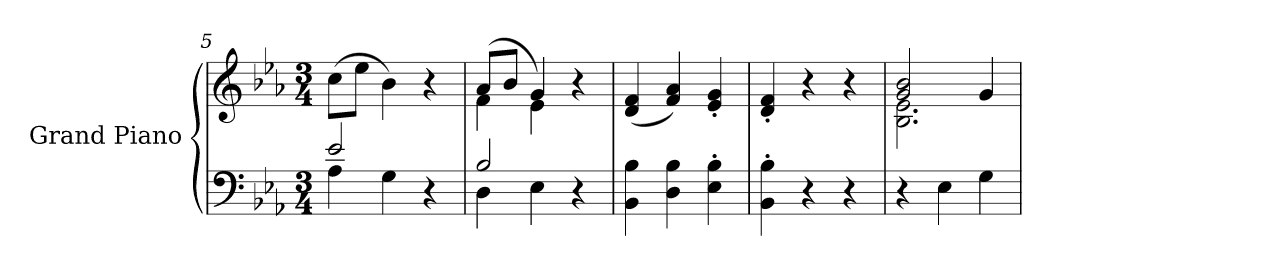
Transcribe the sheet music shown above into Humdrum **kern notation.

**kern	**kern
*part1	*part1
*staff2	*staff1
*I"Grand Piano	*
*I'Pno.	*
*clefF4	*clefG2
*k[b-e-a-]	*k[b-e-a-]
*M3/4	*M3/4
=5	=5
*^	*
2e-/	4A-\	(8cc\L
.	.	8ee-\J
.	4G\	4b-\)
4r	4ryy	4r
=6	=6	=6
*	*	*^
2B-/	4D\	(8a-/L	4f\
.	.	8b-/J	.
.	4E-\	4g/)	4e-\
4r	4ryy	4r	4ryy
*v	*v	*	*
*	*v	*v
=7	=7
4BB-\ 4B-\	(4d/ 4f/
4D\ 4B-\	4f/ 4a-/)
4E-\' 4B-\'	4e-/' 4g/'
!!LO:LB:g=z
=8	=8
4BB-\' 4B-\'	4d/' 4f/'
4r	4r
4r	4r
=9	=9
*	*^
4r	2g/ 2b-/	2.B-\ 2.e-\
4E-\	.	.
4G\	4g/	.
*	*v	*v
=	=
*-	*-
